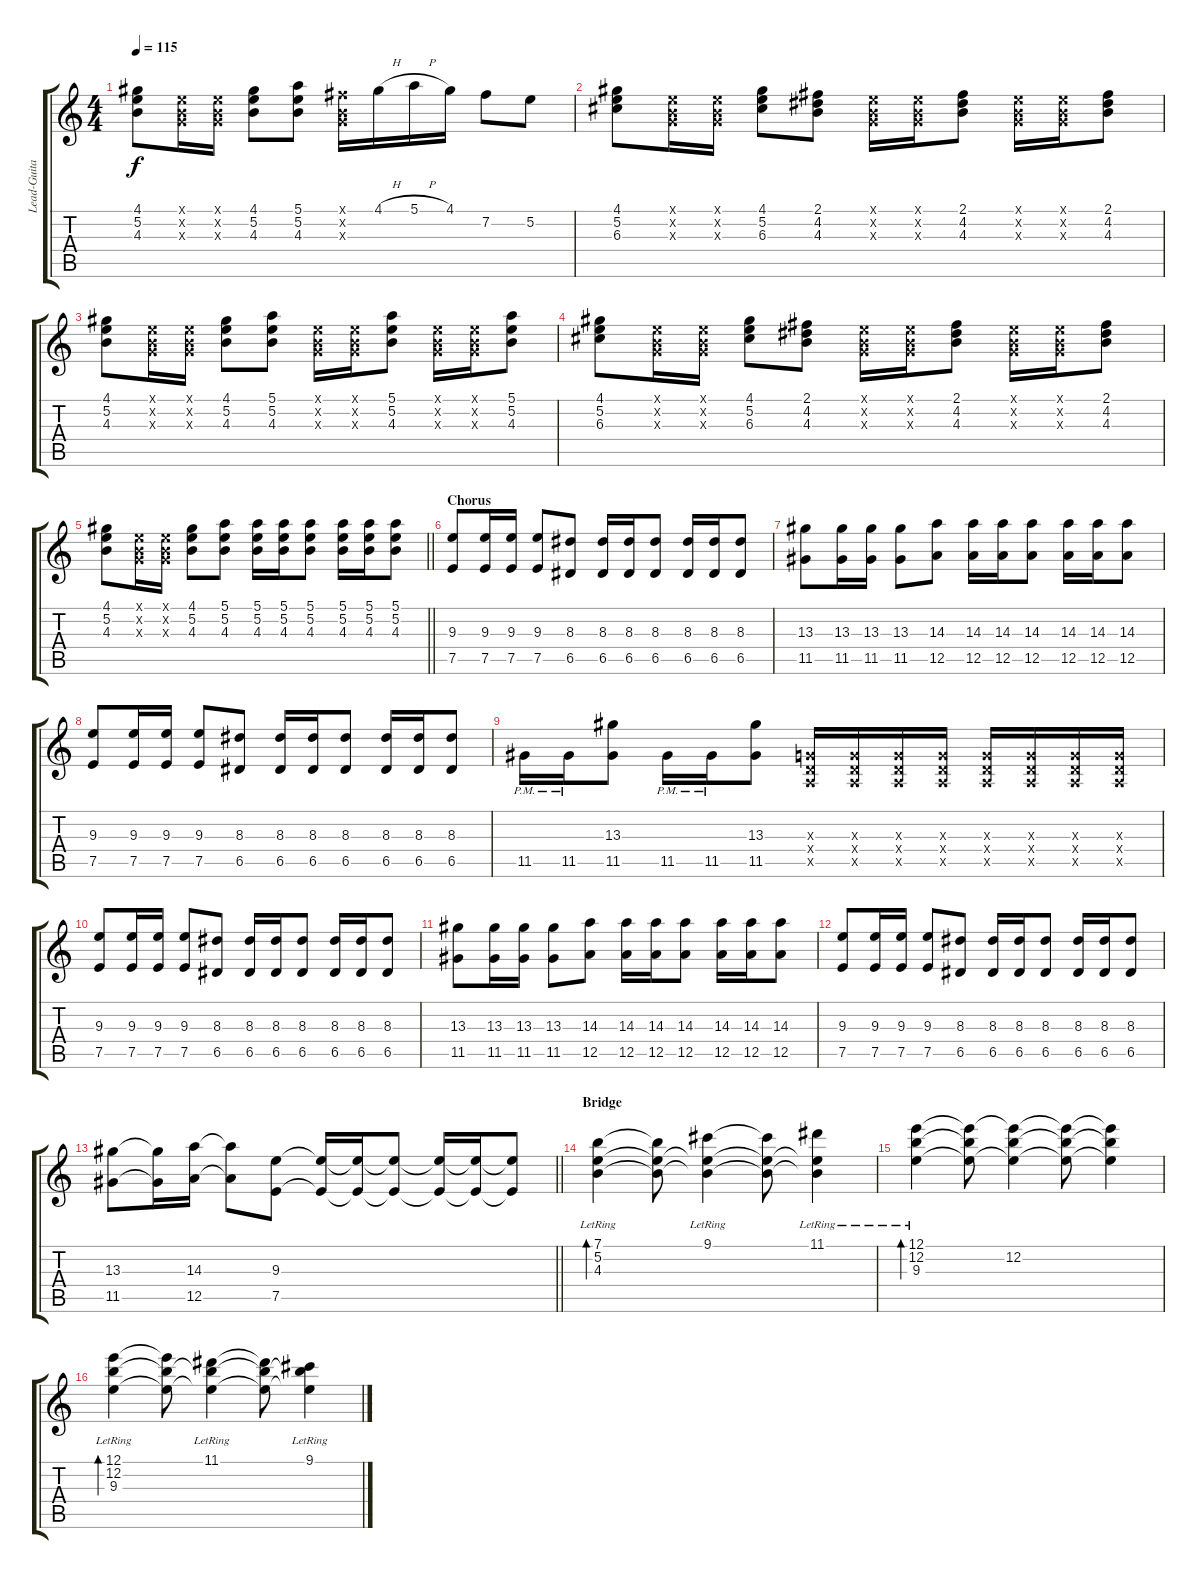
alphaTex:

\track ("Lead-Guitar" "Lead-Guita") {instrument acousticguitarsteel}
\staff {score tabs}
\tuning (E4 B3 G3 D3 A2 E2) {hide}
\ts (4 4)
\tempo 115
\clef g2
\ks c
(4.1 5.2 4.3).8{dy f} (0.1{x} 0.2{x} 0.3{x}).16 (0.1{x} 0.2{x} 0.3{x}).16 (4.1 5.2 4.3).8 (5.1 5.2 4.3).8 (2.1{x} 0.2{x} 0.3{x}).16 4.1{h}.16 5.1{h}.16 4.1.16 7.2.8 5.2.8 |
(4.1 5.2 6.3).8 (0.1{x} 0.2{x} 0.3{x}).16 (0.1{x} 0.2{x} 0.3{x}).16 (4.1 5.2 6.3).8 (2.1 4.2 4.3).8 (0.1{x} 0.2{x} 0.3{x}).16 (0.1{x} 0.2{x} 0.3{x}).16 (2.1 4.2 4.3).8 (0.1{x} 0.2{x} 0.3{x}).16 (0.1{x} 0.2{x} 0.3{x}).16 (2.1 4.2 4.3).8 |
(4.1 5.2 4.3).8 (0.1{x} 0.2{x} 0.3{x}).16 (0.1{x} 0.2{x} 0.3{x}).16 (4.1 5.2 4.3).8 (5.1 5.2 4.3).8 (0.1{x} 0.2{x} 0.3{x}).16 (0.1{x} 0.2{x} 0.3{x}).16 (5.1 5.2 4.3).8 (0.1{x} 0.2{x} 0.3{x}).16 (0.1{x} 0.2{x} 0.3{x}).16 (5.1 5.2 4.3).8 |
(4.1 5.2 6.3).8 (0.1{x} 0.2{x} 0.3{x}).16 (0.1{x} 0.2{x} 0.3{x}).16 (4.1 5.2 6.3).8 (2.1 4.2 4.3).8 (0.1{x} 0.2{x} 0.3{x}).16 (0.1{x} 0.2{x} 0.3{x}).16 (2.1 4.2 4.3).8 (0.1{x} 0.2{x} 0.3{x}).16 (0.1{x} 0.2{x} 0.3{x}).16 (2.1 4.2 4.3).8 |
\barLineRight lightlight
(4.1 5.2 4.3).8 (0.1{x} 0.2{x} 0.3{x}).16 (0.1{x} 0.2{x} 0.3{x}).16 (4.1 5.2 4.3).8 (5.1 5.2 4.3).8 (5.1 5.2 4.3).16 (5.1 5.2 4.3).16 (5.1 5.2 4.3).8 (5.1 5.2 4.3).16 (5.1 5.2 4.3).16 (5.1 5.2 4.3).8 |
\section ("" "Chorus")
(9.3 7.5).8{instrument distortionguitar} (9.3 7.5).16 (9.3 7.5).16 (9.3 7.5).8 (8.3 6.5).8 (8.3 6.5).16 (8.3 6.5).16 (8.3 6.5).8 (8.3 6.5).16 (8.3 6.5).16 (8.3 6.5).8 |
(13.3 11.5).8 (13.3 11.5).16 (13.3 11.5).16 (13.3 11.5).8 (14.3 12.5).8 (14.3 12.5).16 (14.3 12.5).16 (14.3 12.5).8 (14.3 12.5).16 (14.3 12.5).16 (14.3 12.5).8 |
(9.3 7.5).8{instrument distortionguitar} (9.3 7.5).16 (9.3 7.5).16 (9.3 7.5).8 (8.3 6.5).8 (8.3 6.5).16 (8.3 6.5).16 (8.3 6.5).8 (8.3 6.5).16 (8.3 6.5).16 (8.3 6.5).8 |
11.5{pm}.16 11.5{pm}.16 (13.3 11.5).8 11.5{pm}.16 11.5{pm}.16 (13.3 11.5).8 (0.3{x} 0.4{x} 0.5{x}).16 (0.3{x} 0.4{x} 0.5{x}).16 (0.3{x} 0.4{x} 0.5{x}).16 (0.3{x} 0.4{x} 0.5{x}).16 (0.3{x} 0.4{x} 0.5{x}).16 (0.3{x} 0.4{x} 0.5{x}).16 (0.3{x} 0.4{x} 0.5{x}).16 (0.3{x} 0.4{x} 0.5{x}).16 |
(9.3 7.5).8{instrument distortionguitar} (9.3 7.5).16 (9.3 7.5).16 (9.3 7.5).8 (8.3 6.5).8 (8.3 6.5).16 (8.3 6.5).16 (8.3 6.5).8 (8.3 6.5).16 (8.3 6.5).16 (8.3 6.5).8 |
(13.3 11.5).8 (13.3 11.5).16 (13.3 11.5).16 (13.3 11.5).8 (14.3 12.5).8 (14.3 12.5).16 (14.3 12.5).16 (14.3 12.5).8 (14.3 12.5).16 (14.3 12.5).16 (14.3 12.5).8 |
(9.3 7.5).8{instrument distortionguitar} (9.3 7.5).16 (9.3 7.5).16 (9.3 7.5).8 (8.3 6.5).8 (8.3 6.5).16 (8.3 6.5).16 (8.3 6.5).8 (8.3 6.5).16 (8.3 6.5).16 (8.3 6.5).8 |
\barLineRight lightlight
(13.3 11.5).8 (13.3{t} 11.5{t}).16 (14.3 12.5).16 (14.3{t} 12.5{t}).8 (9.3 7.5).8 (9.3{t} 7.5{t}).16 (9.3{t} 7.5{t}).16 (9.3{t} 7.5{t}).8 (9.3{t} 7.5{t}).16 (9.3{t} 7.5{t}).16 (9.3{t} 7.5{t}).8 |
\section ("" "Bridge")
(7.1{lr} 5.2 4.3).4{bd 480 instrument acousticguitarsteel} (7.1{t} 5.2{t} 4.3{t}).8 (9.1{lr} 5.2{t} 4.3{t}).4 (9.1{t} 5.2{t} 4.3{t}).8 (11.1{lr} 5.2{t} 4.3{t}).4 |
(12.1{lr} 12.2 9.3).4{bd 480} (12.1{t} 12.2{t} 9.3{t}).8 (12.1{t} 12.2 9.3{t}).4 (12.1{t} 12.2{t} 9.3{t}).8 (12.1{t} 12.2{t} 9.3{t}).4 |
(12.1{lr} 12.2 9.3).4{bd 480} (12.1{t} 12.2{t} 9.3{t}).8 (11.1{lr} 12.2{t} 9.3{t}).4 (11.1{t} 12.2{t} 9.3{t}).8 (9.1{lr} 12.2{t} 9.3{t}).4
